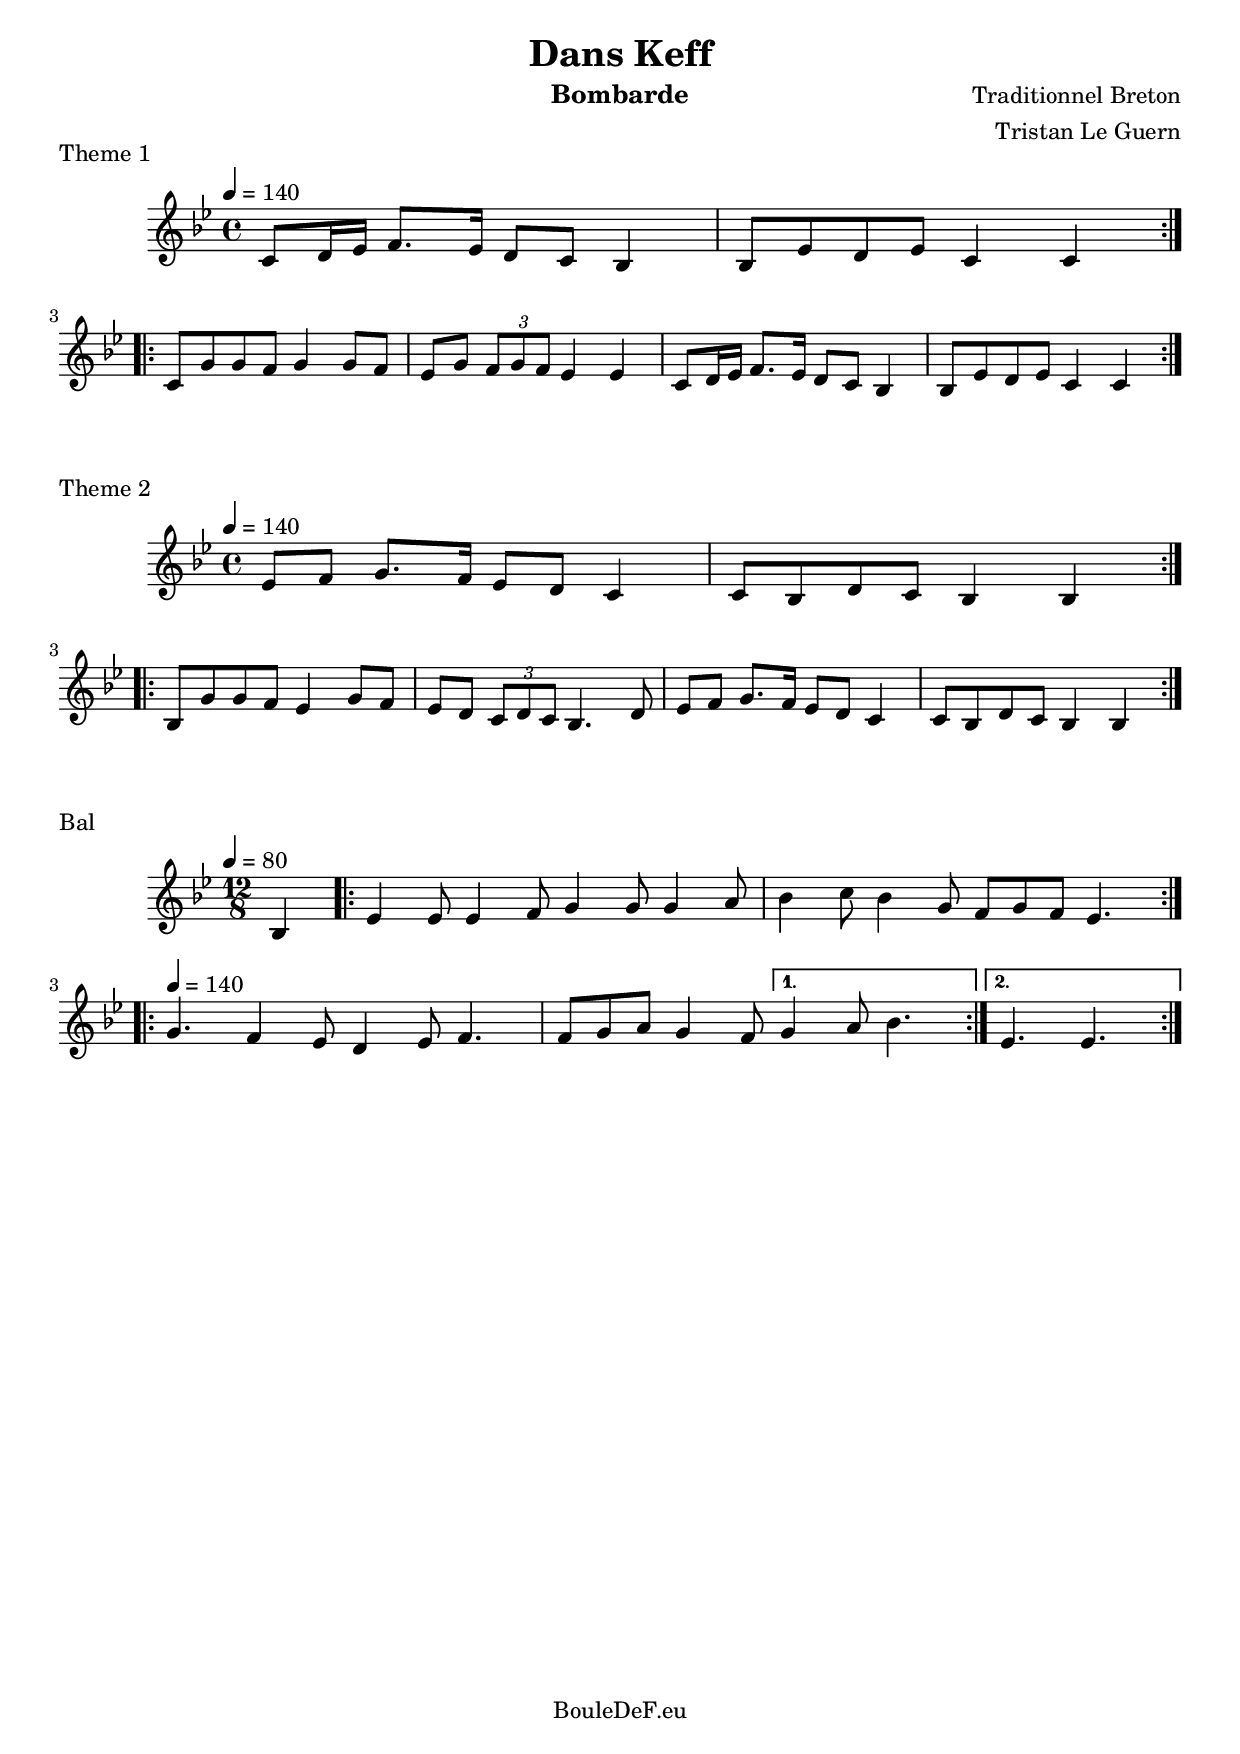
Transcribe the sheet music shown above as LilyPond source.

\version "2.14.2"
\include "italiano.ly"

\header {
	title = "Dans Keff"
	composer = "Traditionnel Breton"
	arranger = "Tristan Le Guern"
	instrument = "Bombarde"
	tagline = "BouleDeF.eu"
}

\score {
	\new Staff \relative sib {
		\clef treble
		\key sib \major
		\time 4/4
		\tempo 4 = 140

		\repeat volta 2 {
			do8 re16 mib fa8. mib16 re8 do sib4
			| sib8 mib re mib do4 do
		} \break

		\repeat volta 2 {
			do8 sol' sol fa sol4 sol8 fa
			| mib sol \times 2/3 {fa sol fa} mib4 mib
			| do8 re16 mib fa8. mib16 re8 do sib4
			| sib8 mib re mib do4 do
		}
	}
	\header {
		piece = "Theme 1"
	}
}

\score {
	\new Staff \relative sib {
		\clef treble
		\key sib \major
		\time 4/4
		\tempo 4 = 140

		\repeat volta 2 {
			mib8 fa sol8. fa16 mib8 re do4
			| do8 sib re do sib4 sib4
		} \break

		\repeat volta 2 {
			sib8 sol' sol fa mib4 sol8 fa
			| mib re \times 2/3 {do re do} sib4. re8
			| mib8 fa sol8. fa16 mib8 re do4
			| do8 sib re do sib4 sib4
		}
	}
	\header {
		piece = "Theme 2"
	}
}

\score {
	\new Staff \relative sib {
		\clef treble
		\key sib \major
		\time 12/8
		\tempo 4 = 80

		\partial 4 sib4
		\repeat volta 2 {
			mib mib8 mib4 fa8 sol4 sol8 sol4 la8
			| sib4 do8 sib4 sol8 fa sol fa mib4.
		} \break

		\tempo 4 = 140
		\repeat volta 2 {
			\repeat volta 2 {
				sol4. fa4 mib8 re4 mib8 fa4.
				| fa8 sol la sol4 fa8
			}
			\alternative {
				{sol4 la8 sib4.}
				{mib,4. mib4.}
			}
		}
	}
	\header {
		piece = "Bal"
	}
}
